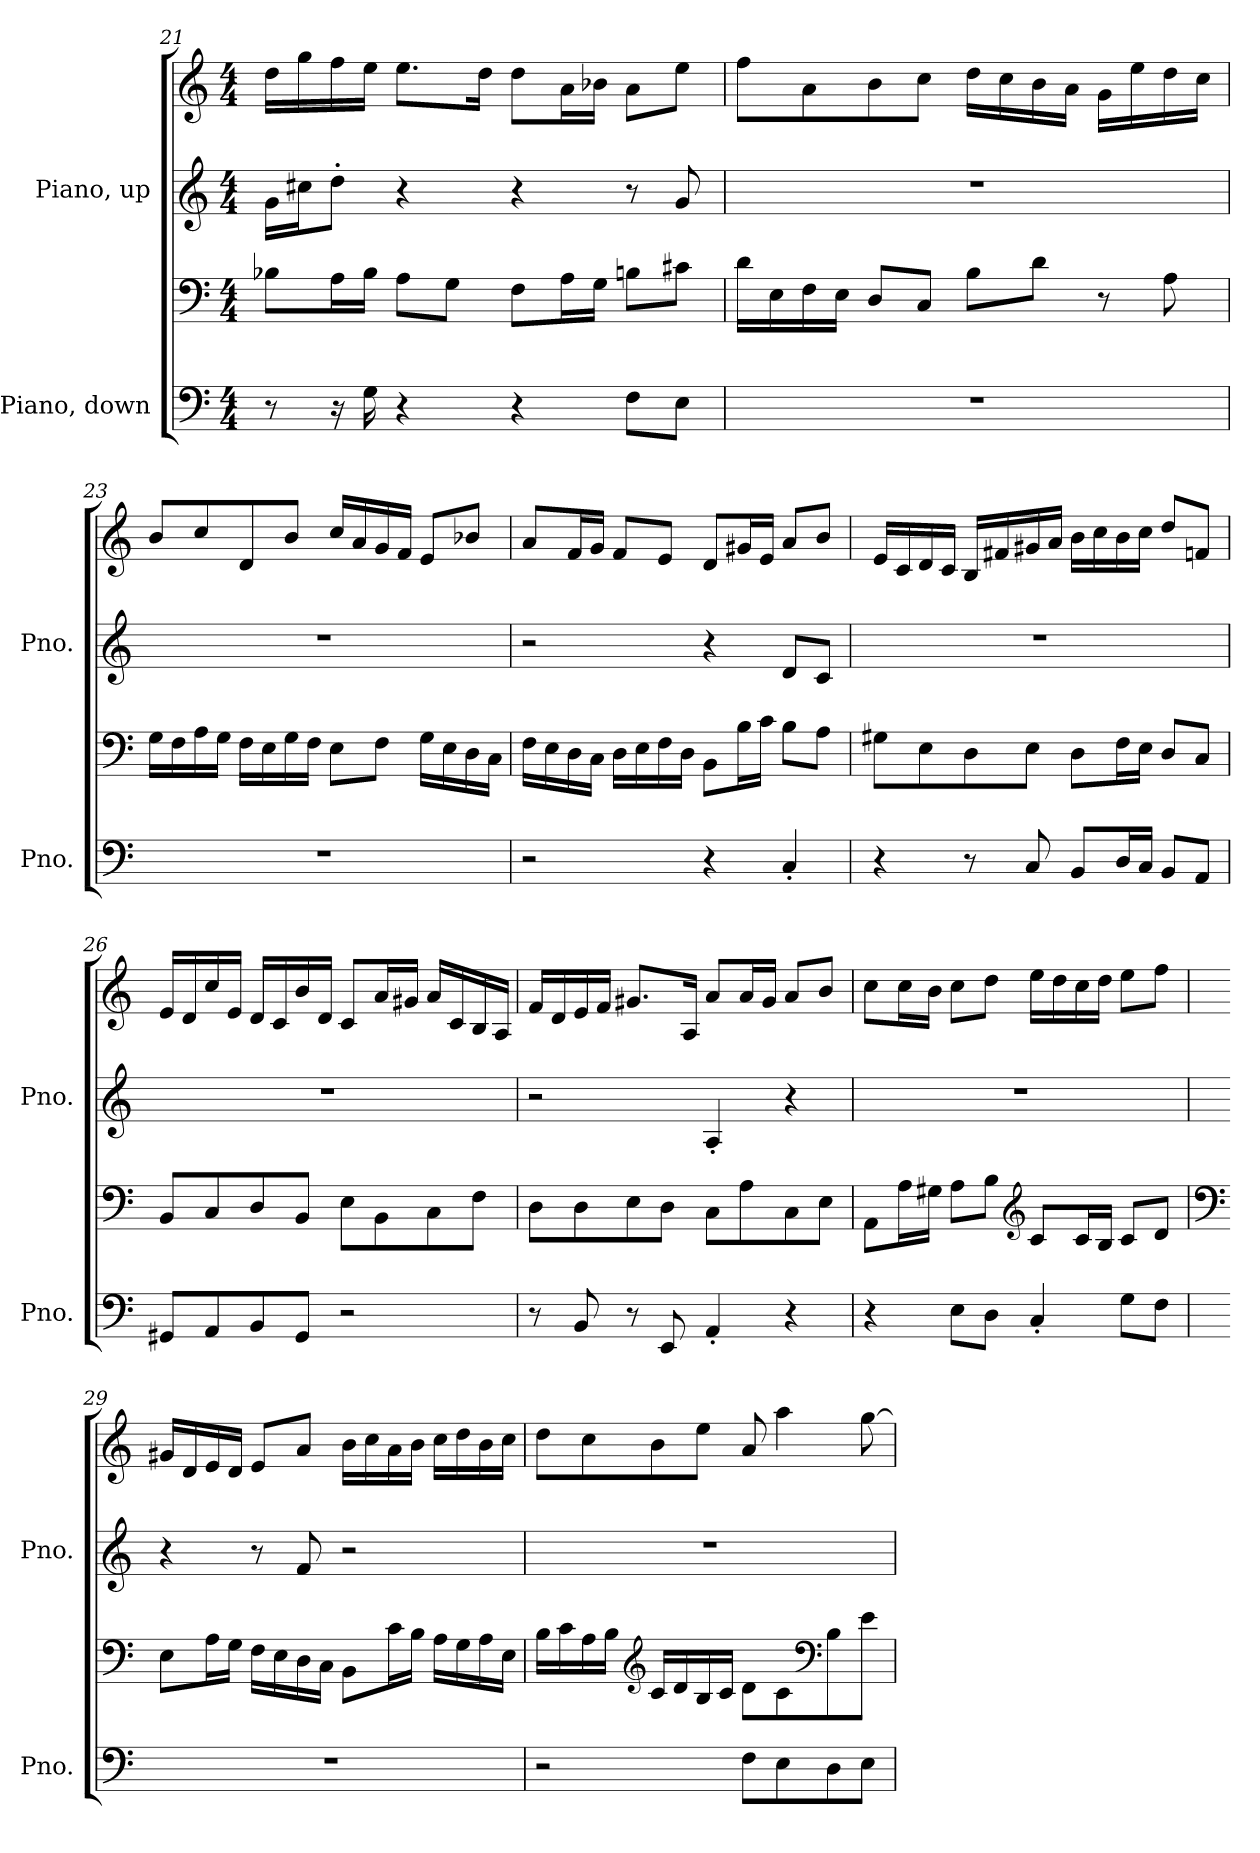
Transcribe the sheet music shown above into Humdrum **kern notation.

**kern	**kern	**kern	**kern
*part2	*part2	*part1	*part1
*staff4	*staff3	*staff2	*staff1
*I"Piano, down	*	*I"Piano, up	*
*I'Pno.	*	*I'Pno.	*
*clefF4	*clefF4	*clefG2	*clefG2
*k[]	*k[]	*k[]	*k[]
*M4/4	*M4/4	*M4/4	*M4/4
=21	=21	=21	=21
8r	8B-X\L	16g\LL	16dd\LL
.	.	16cc#X\J	16gg\
16r	16A\L	8dd'\J	16ff\
16G\	16B-\JJ	.	16ee\JJ
4r	8A\L	4r	8.ee\L
.	8G\J	.	.
.	.	.	16dd\Jk
4r	8F\L	4r	8dd\L
.	16A\L	.	16a\L
.	16G\JJ	.	16b-X\JJ
8F\L	8Bn\L	8r	8a\L
8E\J	8c#X\J	8g/	8ee\J
!!LO:PB:g=z
=22	=22	=22	=22
1r	16d\LL	1r	8ff\L
.	16E\	.	.
.	16F\	.	8a\
.	16E\JJ	.	.
.	8D/L	.	8b\
.	8C/J	.	8cc\J
.	8B\L	.	16dd\LL
.	.	.	16cc\
.	8d\J	.	16b\
.	.	.	16a\JJ
.	8r	.	16g\LL
.	.	.	16ee\
.	8A\	.	16dd\
.	.	.	16cc\JJ
=23	=23	=23	=23
1r	16G\LL	1r	8b/L
.	16F\	.	.
.	16A\	.	8cc/
.	16G\JJ	.	.
.	16F\LL	.	8d/
.	16E\	.	.
.	16G\	.	8b/J
.	16F\JJ	.	.
.	8E\L	.	16cc/LL
.	.	.	16a/
.	8F\J	.	16g/
.	.	.	16f/JJ
.	16G\LL	.	8e/L
.	16E\	.	.
.	16D\	.	8b-X/J
.	16C\JJ	.	.
=24	=24	=24	=24
2r	16F\LL	2r	8a/L
.	16E\	.	.
.	16D\	.	16f/L
.	16C\JJ	.	16g/JJ
.	16D\LL	.	8f/L
.	16E\	.	.
.	16F\	.	8e/J
.	16D\JJ	.	.
4r	8BB\L	4r	8d/L
.	16B\L	.	16g#X/L
.	16c\JJ	.	16e/JJ
4C'/	8B\L	8d/L	8a/L
.	8A\J	8c/J	8b/J
!!LO:LB:g=z
=25	=25	=25	=25
4r	8G#X\L	1r	16e/LL
.	.	.	16c/
.	8E\	.	16d/
.	.	.	16c/JJ
8r	8D\	.	16B/LL
.	.	.	16f#X/
8C/	8E\J	.	16g#X/
.	.	.	16a/JJ
8BB/L	8D\L	.	16b\LL
.	.	.	16cc\
16D/L	16F\L	.	16b\
16C/JJ	16E\JJ	.	16cc\JJ
8BB/L	8D/L	.	8dd/L
8AA/J	8C/J	.	8fn/J
=26	=26	=26	=26
8GG#X/L	8BB/L	1r	16e/LL
.	.	.	16d/
8AA/	8C/	.	16cc/
.	.	.	16e/JJ
8BB/	8D/	.	16d/LL
.	.	.	16c/
8GG#/J	8BB/J	.	16b/
.	.	.	16d/JJ
2r	8E\L	.	8c/L
.	8BB\	.	16a/L
.	.	.	16g#X/JJ
.	8C\	.	16a/LL
.	.	.	16c/
.	8F\J	.	16B/
.	.	.	16A/JJ
!!LO:LB:g=z
=27	=27	=27	=27
8r	8D\L	2r	16f/LL
.	.	.	16d/
8BB/	8D\	.	16e/
.	.	.	16f/JJ
8r	8E\	.	8.g#X/L
8EE/	8D\J	.	.
.	.	.	16A/Jk
4AA'/	8C\L	4A'/	8a/L
.	8A\	.	16a/L
.	.	.	16g#/JJ
4r	8C\	4r	8a/L
.	8E\J	.	8b/J
=28	=28	=28	=28
4r	8AA\L	1r	8cc\L
.	16A\L	.	16cc\L
.	16G#X\JJ	.	16b\JJ
8E\L	8A\L	.	8cc\L
8D\J	8B\J	.	8dd\J
*	*clefG2	*	*
4C'/	8c/L	.	16ee\LL
.	.	.	16dd\
.	16c/L	.	16cc\
.	16B/JJ	.	16dd\JJ
8G\L	8c/L	.	8ee\L
8F\J	8d/J	.	8ff\J
=29	=29	=29	=29
*	*clefF4	*	*
1r	8E\L	4r	16g#X/LL
.	.	.	16d/
.	16A\L	.	16e/
.	16G\JJ	.	16d/JJ
.	16F\LL	8r	8e/L
.	16E\	.	.
.	16D\	8f/	8a/J
.	16C\JJ	.	.
.	8BB\L	2r	16b\LL
.	.	.	16cc\
.	16c\L	.	16a\
.	16B\JJ	.	16b\JJ
.	16A\LL	.	16cc\LL
.	16G\	.	16dd\
.	16A\	.	16b\
.	16E\JJ	.	16cc\JJ
!!LO:PB:g=z
=30	=30	=30	=30
2r	16B\LL	1r	8dd\L
.	16c\	.	.
.	16A\	.	8cc\
.	16B\JJ	.	.
*	*clefG2	*	*
.	16c/LL	.	8b\
.	16d/	.	.
.	16B/	.	8ee\J
.	16c/JJ	.	.
8F\L	8d\L	.	8a/
8E\	8c\	.	4aa\
*	*clefF4	*	*
8D\	8B\	.	.
8E\J	8e\J	.	[8gg\
=	=	=	=
*-	*-	*-	*-
